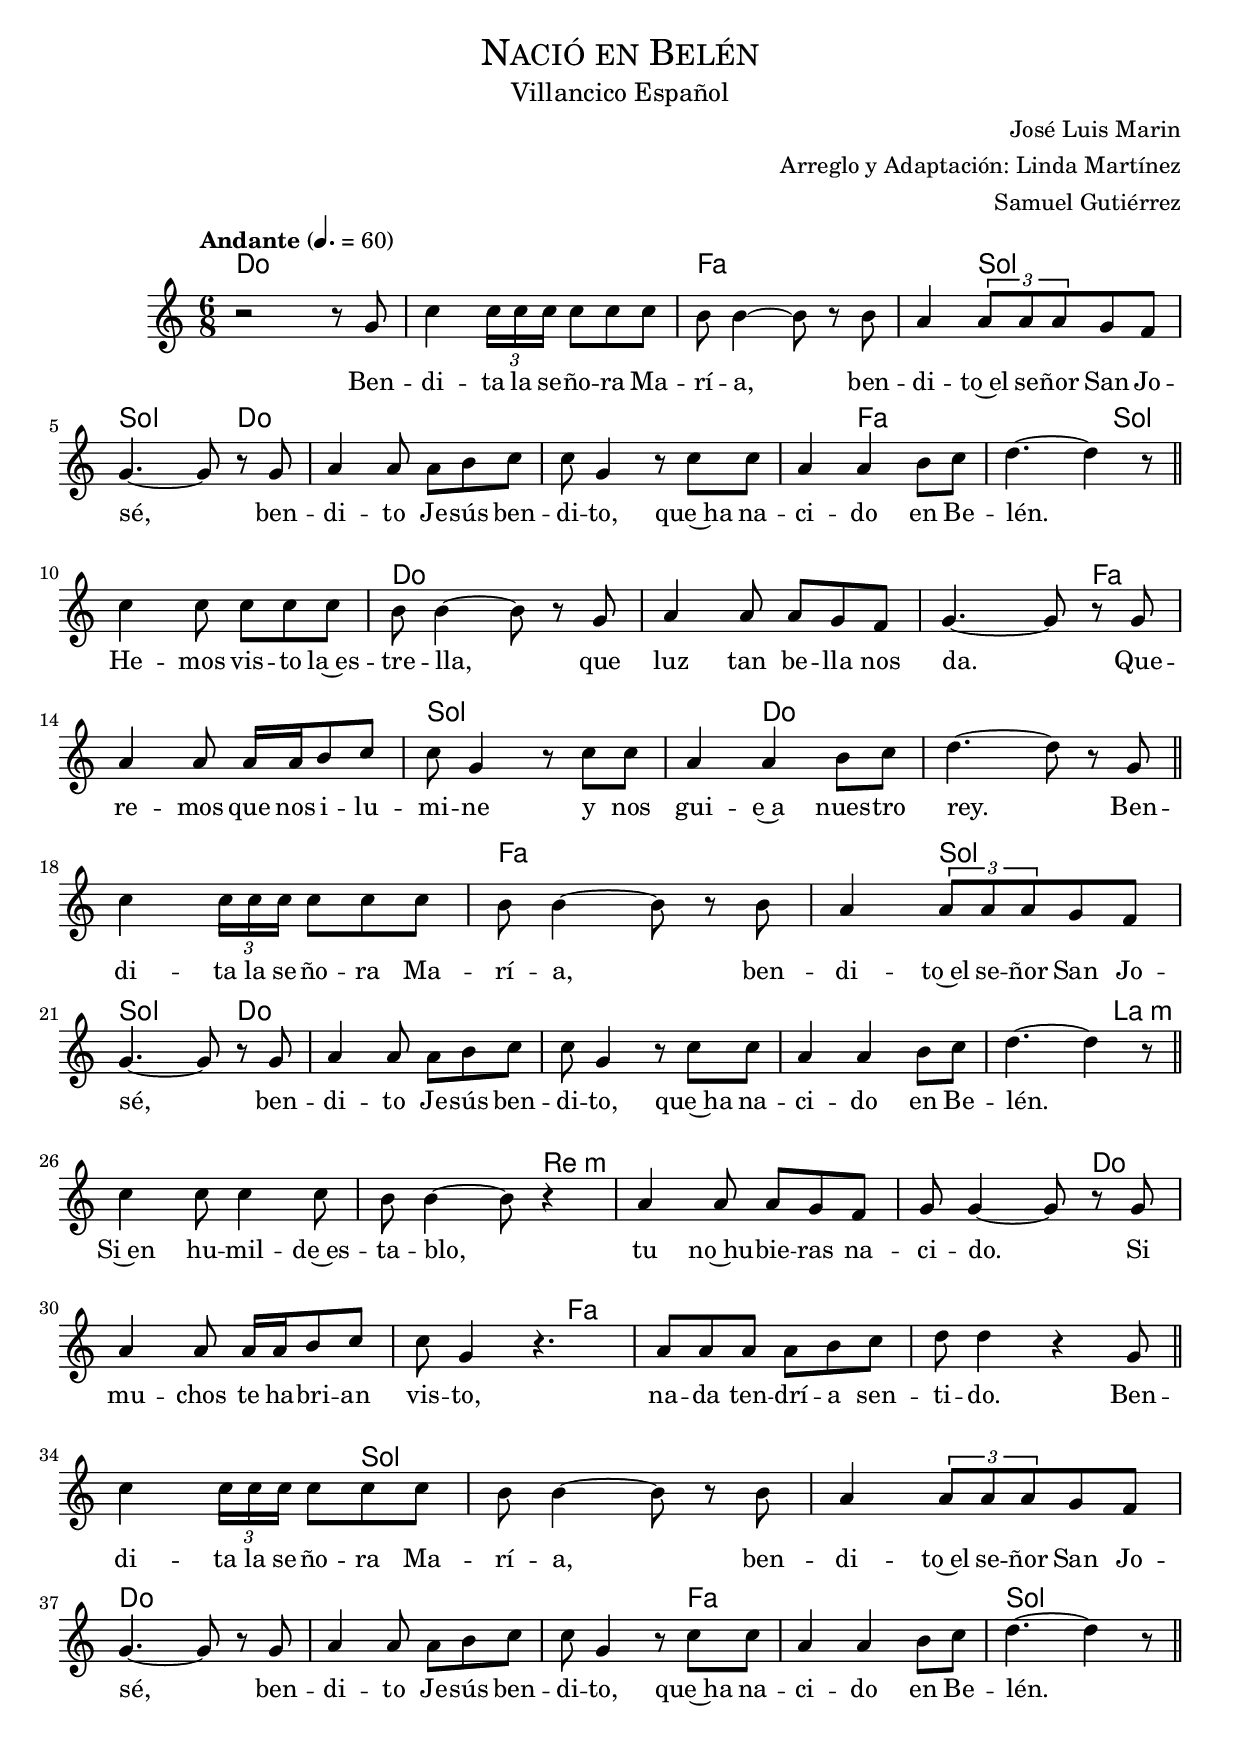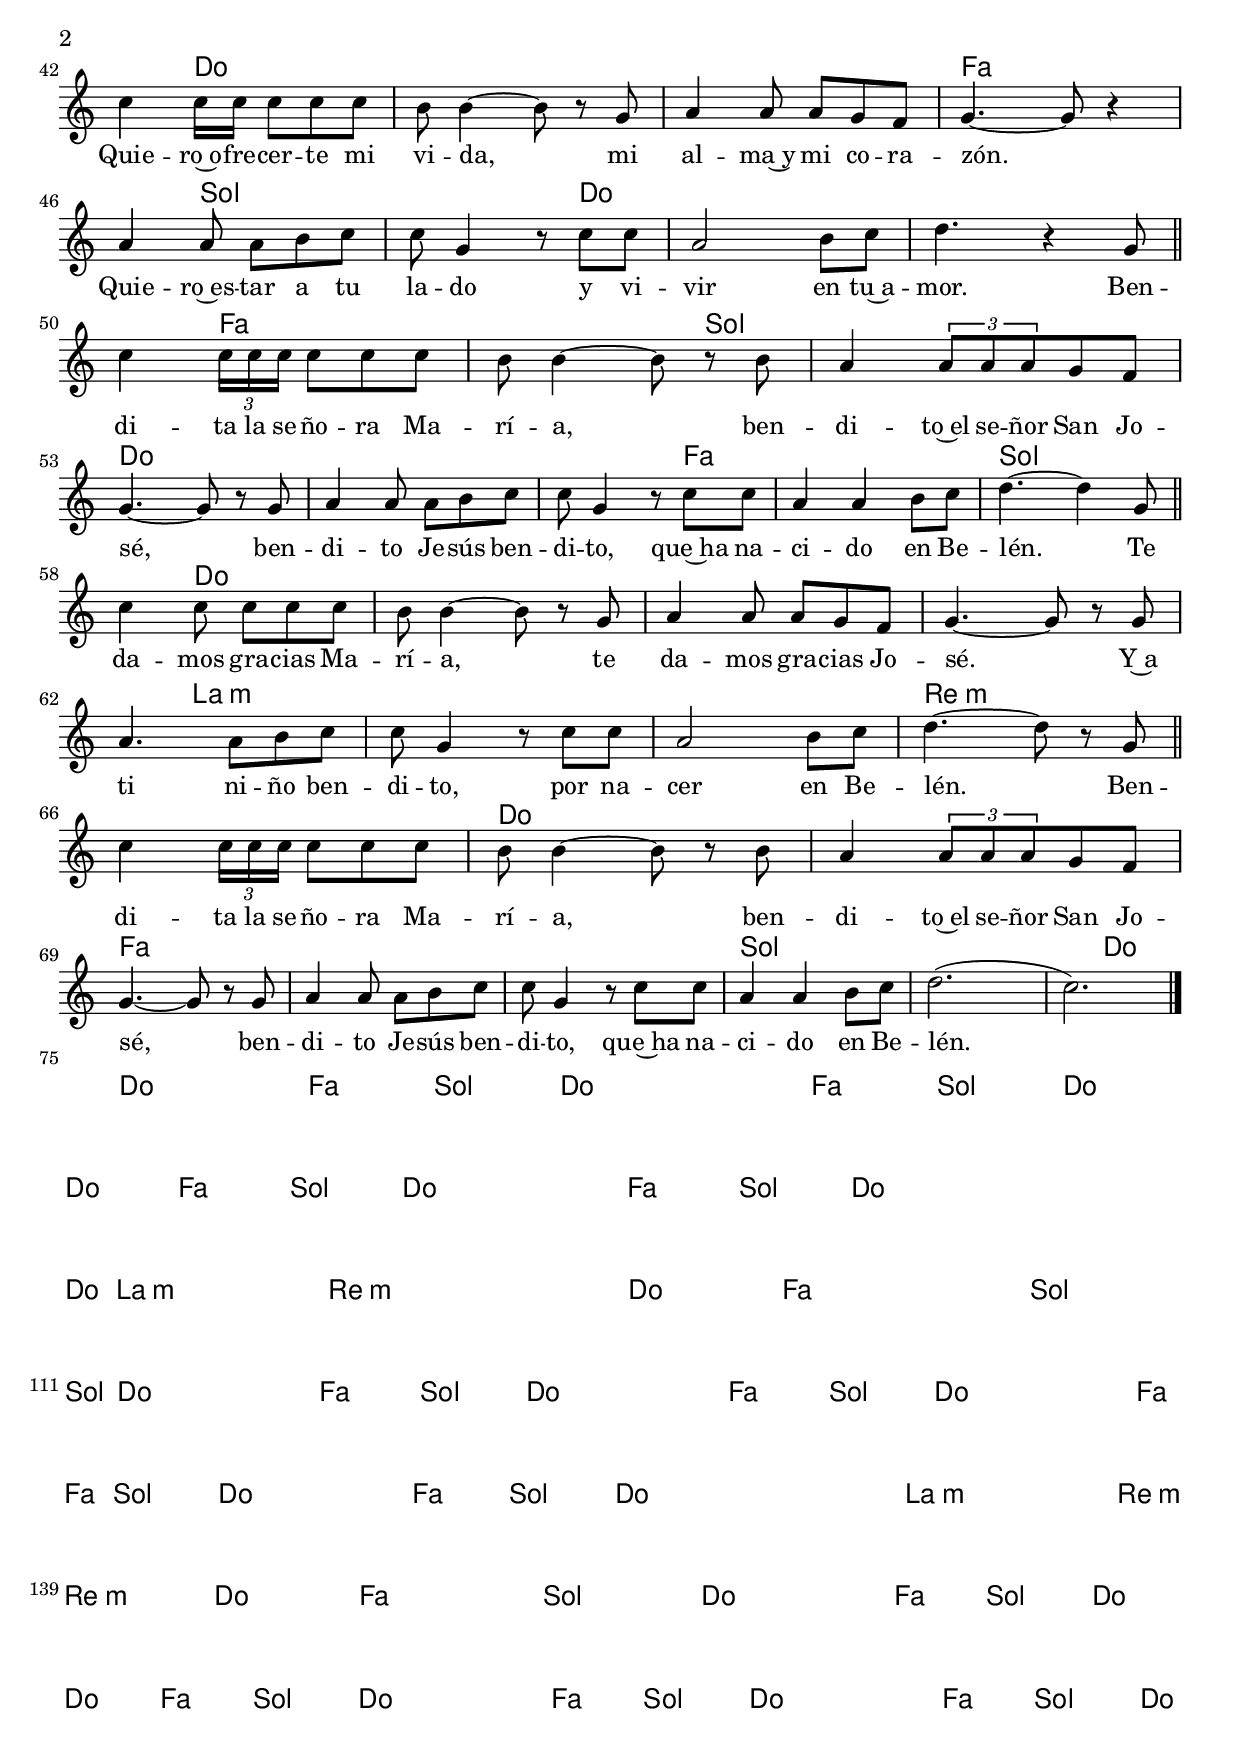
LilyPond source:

% Nacio en Belen - Villancicos
% by serachsam

\language "espanol"
\version "2.23.2"

% --- Global parameters
particle = 1
jump = \break

% --- Includes
dedication = ""
title = "Nació en Belén"
subtitle = "Villancico Español"
subsubtitle = ""
autor = "José Luis Marin"
arranger = "Arreglo y Adaptación: Linda Martínez"
other = "Samuel Gutiérrez"
papper = "letter"
size = 20

global = {
  \tempo "Andante" 4. = 60
  \key la \minor
  \time 6/8
  s2.*9
  \bar "||"
  s2.*8
  \bar "||"
  s2.*8
  \bar "||"
  s2.*8
  \bar "||"
  s2.*8
  \bar "||"
  s2.*8
  \bar "||"
  s2.*8
  \bar "||"
  s2.*8
  \bar "||"
  s2.*9
  \bar "|."
}

harmonies = \new ChordNames {
  \set ChordNames.midiInstrument = "string ensemble 2"
  \set ChordNames.midiMaximumVolume = #1
  \set chordChanges = ##t
  \chordmode {
    \italianChords
    do2 do2 do2 fa2 
    fa2 sol2 sol2 do2
    do2 do2 do2 fa2 
    fa2 sol2 sol2 do2
    do2 do2 do2 fa2 
    fa2 sol2 sol2 do2
    do2 do2 do2 fa2 
    fa2 sol2 sol2 do2
    
    do2 do2 do2 do2 do2
    la2:m la2:m la2:m re2:m re2:m re2:m
    do2 do2 do2 fa2 fa2 fa2
    fa2 fa4 sol4 sol2 sol2 sol2 do2
    
    do2 do2 do2 fa2 
    fa2 sol2 sol2 do2
    do2 do2 do2 fa2 
    fa2 sol2 sol2 do2
    do2 do2 do2 fa2 
    fa2 sol2 sol2 do2
    do2 do2 do2 fa2 
    fa2 sol2 sol2 do2
    
    do2 do2 do2 do2 do2
    la2:m la2:m la2:m la2:m re2:m re2:m re2:m
    do2 do2 do2 fa2 fa2 fa2
    fa2 fa4 sol4 sol2 sol2 sol2 do2
    
    do2 do2 do2 fa2 
    fa2 sol2 sol2 do2
    do2 do2 do2 fa2 
    fa2 sol2 sol2 do2
    do2 do2 do2 fa2 
    fa2 sol2 sol2 do2
    do2 do2 do2 fa2 
    fa2 sol2 sol2 do2
    
    do2 do2 do2 do2 do2 do2
    la2:m la2:m la4:m re4:m re2:m re2:m re2:m
    do2 do2 do2 fa2 fa2 fa2
    fa2 fa4 sol4 sol2 sol2 sol2 do2
    
    do2 do2 do2 fa2 
    fa2 sol2 sol2 do2
    do2 do2 do2 fa2 
    fa2 sol2 sol2 do2
    do2 do2 do2 fa2 
    fa2 sol2 sol2 do2
    do2 do2 do2 fa2 
    fa2 sol2 sol2 do2
    
    do2 do2 do2 do2 do2
    la2:m la2:m la4:m re4:m re2:m re2:m
    do2 do2 do2 fa2 fa2 fa2
    fa2 sol2 sol2 sol2 do2
    
    do2 do2 do2 fa2 
    fa2 sol2 sol2 do2
    do2 do2 do2 fa2 
    fa2 sol2 sol2 do2
    do2 do2 do2 fa2 
    fa2 sol2 sol2 do2
    do2 do2 do2 fa2 
    fa2 sol2 sol2 do2
  }
}

soprano = \relative do'' {
  \compressEmptyMeasures
  \dynamicUp
  
  r2 r8 sol |
  do4 \tuplet 3/2 {do16 do do} do8 do do |
  si8 si4~ si8 r si |
  la4 \tuplet 3/2 {la8 la la} sol8 fa | \break
  sol4.~ sol8 r sol |
  la4 la8 la si do |
  do sol4 r8 do do |
  la4 la si8 do |
  re4.~ re4 r8 | \break

  do4 do8 do8 do do |
  si8 si4~ si8 r sol |
  la4 la8 la sol8 fa |
  sol4.~ sol8 r sol | \break
  la4 la8 la16 la si8 do |
  do sol4 r8 do do |
  la4 la si8 do |
  re4.~ re8 r sol, | \break

  do4 \tuplet 3/2 {do16 do do} do8 do do |
  si8 si4~ si8 r si |
  la4 \tuplet 3/2 {la8 la la} sol8 fa | \break
  sol4.~ sol8 r sol |
  la4 la8 la si do |
  do sol4 r8 do do |
  la4 la si8 do |
  re4.~ re4 r8 | \break

  do4 do8 do4 do8 |
  si8 si4~ si8 r4 |
  la4 la8 la sol8 fa |
  sol8 sol4~ sol8 r sol | \break
  la4 la8 la16 la si8 do |
  do sol4 r4. |
  la8 la la la si8 do |
  re8 re4 r4 sol,8 | \break

  do4 \tuplet 3/2 {do16 do do} do8 do do |
  si8 si4~ si8 r si |
  la4 \tuplet 3/2 {la8 la la} sol8 fa | \break
  sol4.~ sol8 r sol |
  la4 la8 la si do |
  do sol4 r8 do do |
  la4 la si8 do |
  re4.~ re4 r8 | \break

  do4 do16 do do8 do do |
  si8 si4~ si8 r sol |
  la4 la8 la sol8 fa |
  sol4.~ sol8 r4 | \break
  la4 la8 la si8 do |
  do sol4 r8 do do |
  la2 si8 do |
  re4. r4 sol,8 | \break

  do4 \tuplet 3/2 {do16 do do} do8 do do |
  si8 si4~ si8 r si |
  la4 \tuplet 3/2 {la8 la la} sol8 fa | \break
  sol4.~ sol8 r sol |
  la4 la8 la si do |
  do sol4 r8 do do |
  la4 la si8 do |
  re4.~ re4 sol,8 | \break

  do4 do8 do8 do do |
  si8 si4~ si8 r sol |
  la4 la8 la sol8 fa |
  sol4.~ sol8 r sol | \break
  la4. la8 si do |
  do sol4 r8 do do |
  la2 si8 do |
  re4.~ re8 r sol, | \break

  do4 \tuplet 3/2 {do16 do do} do8 do do |
  si8 si4~ si8 r si |
  la4 \tuplet 3/2 {la8 la la} sol8 fa | \break
  sol4.~ sol8 r sol |
  la4 la8 la si do |
  do sol4 r8 do do |
  la4 la si8 do |
  re2.( |
  do2.) | \break
}

soprano-lyrics = \lyricmode {
  Ben -- di -- ta la se -- ño -- ra Ma -- rí -- a,
  ben -- di -- to~el se -- ñor San Jo -- sé,
  ben -- di -- to Je -- sús ben -- di -- to,
  que~ha na -- ci -- do en Be -- lén.

  He -- mos vis -- to la~es -- tre -- lla,
  que luz tan be -- lla nos da.
  Que -- re -- mos que nos i -- lu -- mi -- ne
  y nos gui -- e~a nues -- tro rey.

  Ben -- di -- ta la se -- ño -- ra Ma -- rí -- a,
  ben -- di -- to~el se -- ñor San Jo -- sé,
  ben -- di -- to Je -- sús ben -- di -- to,
  que~ha na -- ci -- do en Be -- lén.

  Si~en hu -- mil -- de~es -- ta -- blo,
  tu no~hu -- bie -- ras na -- ci -- do.
  Si mu -- chos te ha -- bri -- an vis -- to,
  na -- da ten -- drí -- a sen -- ti -- do.

  Ben -- di -- ta la se -- ño -- ra Ma -- rí -- a,
  ben -- di -- to~el se -- ñor San Jo -- sé,
  ben -- di -- to Je -- sús ben -- di -- to,
  que~ha na -- ci -- do en Be -- lén.

  Quie -- ro~o -- fre -- cer -- te mi vi -- da,
  mi al -- ma~y mi co -- ra -- zón.
  Quie -- ro~es -- tar a tu la -- do
  y vi -- vir en tu~a -- mor.

  Ben -- di -- ta la se -- ño -- ra Ma -- rí -- a,
  ben -- di -- to~el se -- ñor San Jo -- sé,
  ben -- di -- to Je -- sús ben -- di -- to,
  que~ha na -- ci -- do en Be -- lén.

  Te da -- mos gra -- cias Ma -- rí -- a,
  te da -- mos gra -- cias Jo -- sé.
  Y~a ti ni -- ño ben -- di -- to,
  por na -- cer en Be -- lén.

  Ben -- di -- ta la se -- ño -- ra Ma -- rí -- a,
  ben -- di -- to~el se -- ñor San Jo -- sé,
  ben -- di -- to Je -- sús ben -- di -- to,
  que~ha na -- ci -- do en Be -- lén.
}


% --- Global size
% #(set-global-staff-size 20)

% --- Header
\header {
  title = \markup{\medium \smallCaps \title}
  subtitle = \markup{\medium \subtitle}
  subsubtitle = \markup{\medium \subsubtitle}
  poet = ""
  composer = \autor
  arranger = \markup {\right-column { \arranger \other}}
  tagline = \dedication
  breakbefore = ##t
}

% --- Musica

% --- Harmony

\score {
  <<
    \harmonies
      \new Staff {
        \set Staff.midiInstrument = "oboe"
        <<
        \new Voice = "soprano" { << \global \soprano >> }
        \new Lyrics \lyricsto "soprano" { \soprano-lyrics }
        >>
      }
  >>
  \midi { }
  \layout { }
}


% --- Papel
\paper{
  #(set-default-paper-size "letter")
  page-breaking = #ly:page-turn-breaking
}
